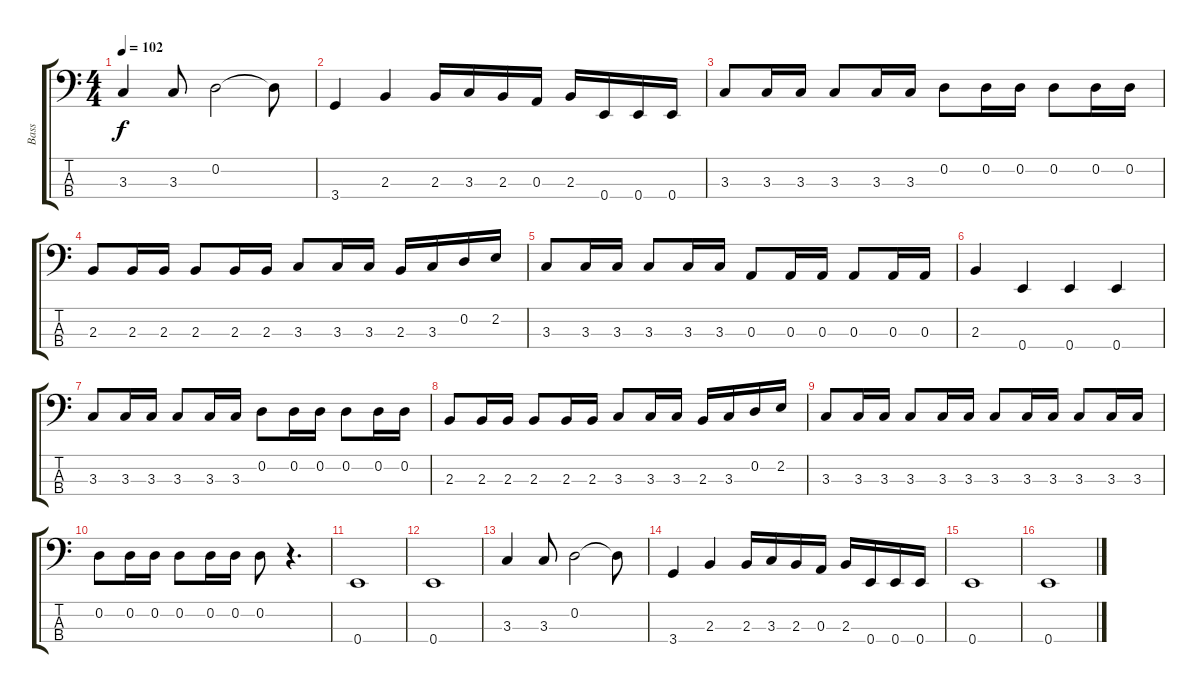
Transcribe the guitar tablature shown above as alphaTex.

\track ("Bass" "Bass") {instrument electricbassfinger}
\staff {score tabs}
\tuning (G2 D2 A1 E1) {hide}
\ts (4 4)
\tempo 102
\clef f4
\ks c
3.3.4{dy f} 3.3.8 0.2.2 0.2{t}.8 |
3.4.4 2.3.4 2.3.16 3.3.16 2.3.16 0.3.16 2.3.16 0.4.16 0.4.16 0.4.16 |
3.3.8 3.3.16 3.3.16 3.3.8 3.3.16 3.3.16 0.2.8 0.2.16 0.2.16 0.2.8 0.2.16 0.2.16 |
2.3.8 2.3.16 2.3.16 2.3.8 2.3.16 2.3.16 3.3.8 3.3.16 3.3.16 2.3.16 3.3.16 0.2.16 2.2.16 |
3.3.8 3.3.16 3.3.16 3.3.8 3.3.16 3.3.16 0.3.8 0.3.16 0.3.16 0.3.8 0.3.16 0.3.16 |
2.3.4 0.4.4 0.4.4 0.4.4 |
3.3.8 3.3.16 3.3.16 3.3.8 3.3.16 3.3.16 0.2.8 0.2.16 0.2.16 0.2.8 0.2.16 0.2.16 |
2.3.8 2.3.16 2.3.16 2.3.8 2.3.16 2.3.16 3.3.8 3.3.16 3.3.16 2.3.16 3.3.16 0.2.16 2.2.16 |
3.3.8 3.3.16 3.3.16 3.3.8 3.3.16 3.3.16 3.3.8 3.3.16 3.3.16 3.3.8 3.3.16 3.3.16 |
0.2.8 0.2.16 0.2.16 0.2.8 0.2.16 0.2.16 0.2.8 r.4{d} |
0.4.1 |
0.4.1 |
3.3.4 3.3.8 0.2.2 0.2{t}.8 |
3.4.4 2.3.4 2.3.16 3.3.16 2.3.16 0.3.16 2.3.16 0.4.16 0.4.16 0.4.16 |
0.4.1 |
0.4.1
